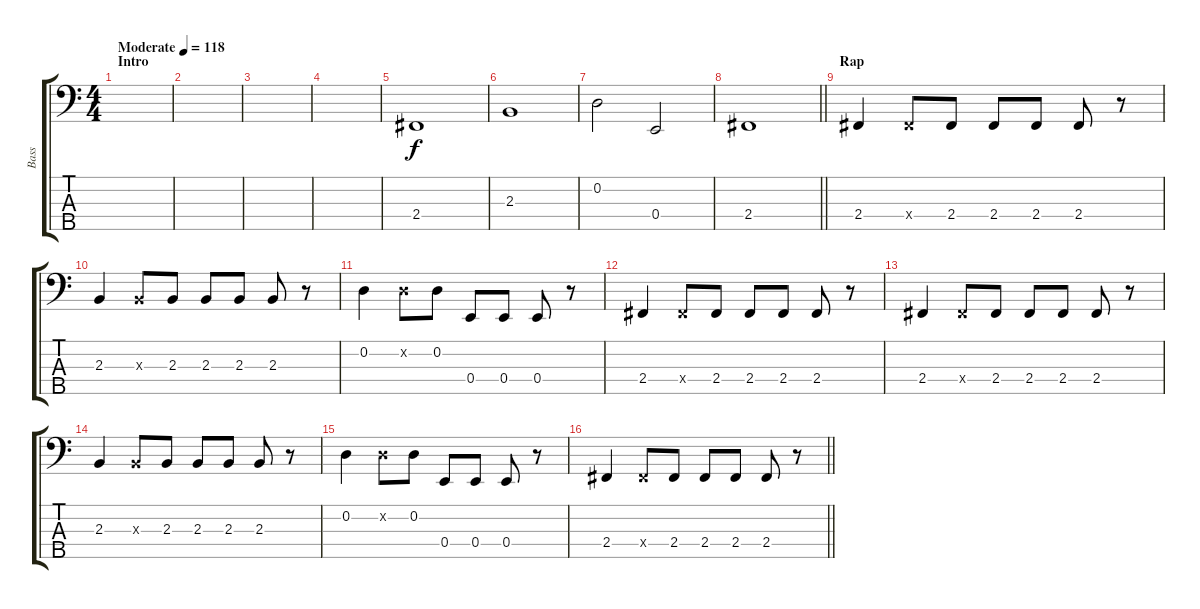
\track ("Bass" "Bass") {instrument electricbassfinger}
\staff {score tabs}
\tuning (G2 D2 A1 E1 B0) {hide}
\ts (4 4)
\section ("" "Intro")
\tempo (118 "Moderate")
\clef f4
\ks c
|
|
|
|
2.4.1 |
2.3.1 |
0.2.2 0.4.2 |
\barLineRight lightlight
2.4.1 |
\section ("" "Rap")
2.4.4 2.4{x}.8 2.4.8 2.4.8 2.4.8 2.4.8 r.8 |
2.3.4 2.3{x}.8 2.3.8 2.3.8 2.3.8 2.3.8 r.8 |
0.2.4 0.2{x}.8 0.2.8 0.4.8 0.4.8 0.4.8 r.8 |
2.4.4 2.4{x}.8 2.4.8 2.4.8 2.4.8 2.4.8 r.8 |
2.4.4 2.4{x}.8 2.4.8 2.4.8 2.4.8 2.4.8 r.8 |
2.3.4 2.3{x}.8 2.3.8 2.3.8 2.3.8 2.3.8 r.8 |
0.2.4 0.2{x}.8 0.2.8 0.4.8 0.4.8 0.4.8 r.8 |
\barLineRight lightlight
2.4.4 2.4{x}.8 2.4.8 2.4.8 2.4.8 2.4.8 r.8
